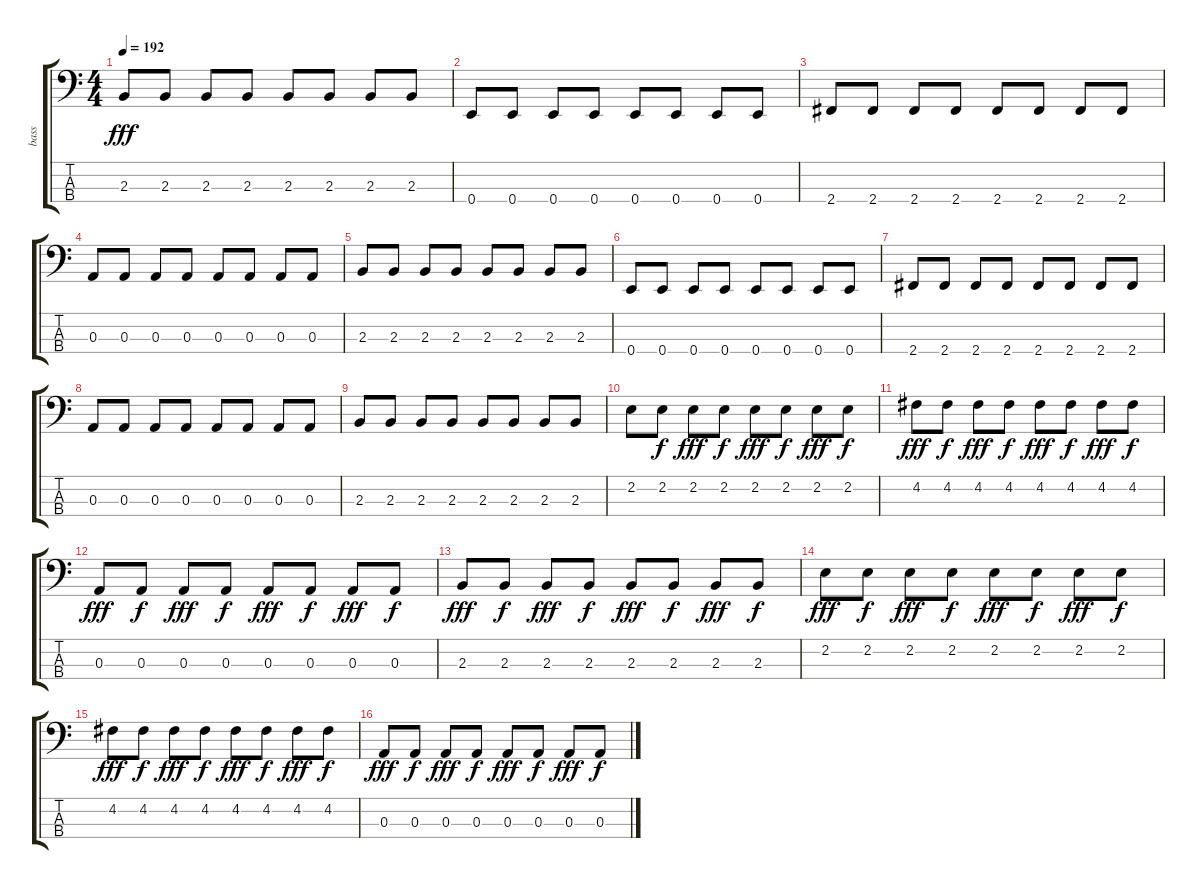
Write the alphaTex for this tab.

\track ("bass" "bass") {instrument slapbass2}
\staff {score tabs}
\tuning (G2 D2 A1 E1) {hide}
\ts (4 4)
\tempo 192
\clef f4
\ks c
2.3.8{dy fff} 2.3.8 2.3.8 2.3.8 2.3.8 2.3.8 2.3.8 2.3.8 |
0.4.8 0.4.8 0.4.8 0.4.8 0.4.8 0.4.8 0.4.8 0.4.8 |
2.4.8 2.4.8 2.4.8 2.4.8 2.4.8 2.4.8 2.4.8 2.4.8 |
0.3.8 0.3.8 0.3.8 0.3.8 0.3.8 0.3.8 0.3.8 0.3.8 |
2.3.8 2.3.8 2.3.8 2.3.8 2.3.8 2.3.8 2.3.8 2.3.8 |
0.4.8 0.4.8 0.4.8 0.4.8 0.4.8 0.4.8 0.4.8 0.4.8 |
2.4.8 2.4.8 2.4.8 2.4.8 2.4.8 2.4.8 2.4.8 2.4.8 |
0.3.8 0.3.8 0.3.8 0.3.8 0.3.8 0.3.8 0.3.8 0.3.8 |
2.3.8 2.3.8 2.3.8 2.3.8 2.3.8 2.3.8 2.3.8 2.3.8 |
2.2.8 2.2.8{dy f} 2.2.8{dy fff} 2.2.8{dy f} 2.2.8{dy fff} 2.2.8{dy f} 2.2.8{dy fff} 2.2.8{dy f} |
4.2.8{dy fff} 4.2.8{dy f} 4.2.8{dy fff} 4.2.8{dy f} 4.2.8{dy fff} 4.2.8{dy f} 4.2.8{dy fff} 4.2.8{dy f} |
0.3.8{dy fff} 0.3.8{dy f} 0.3.8{dy fff} 0.3.8{dy f} 0.3.8{dy fff} 0.3.8{dy f} 0.3.8{dy fff} 0.3.8{dy f} |
2.3.8{dy fff} 2.3.8{dy f} 2.3.8{dy fff} 2.3.8{dy f} 2.3.8{dy fff} 2.3.8{dy f} 2.3.8{dy fff} 2.3.8{dy f} |
2.2.8{dy fff} 2.2.8{dy f} 2.2.8{dy fff} 2.2.8{dy f} 2.2.8{dy fff} 2.2.8{dy f} 2.2.8{dy fff} 2.2.8{dy f} |
4.2.8{dy fff} 4.2.8{dy f} 4.2.8{dy fff} 4.2.8{dy f} 4.2.8{dy fff} 4.2.8{dy f} 4.2.8{dy fff} 4.2.8{dy f} |
0.3.8{dy fff} 0.3.8{dy f} 0.3.8{dy fff} 0.3.8{dy f} 0.3.8{dy fff} 0.3.8{dy f} 0.3.8{dy fff} 0.3.8{dy f}
